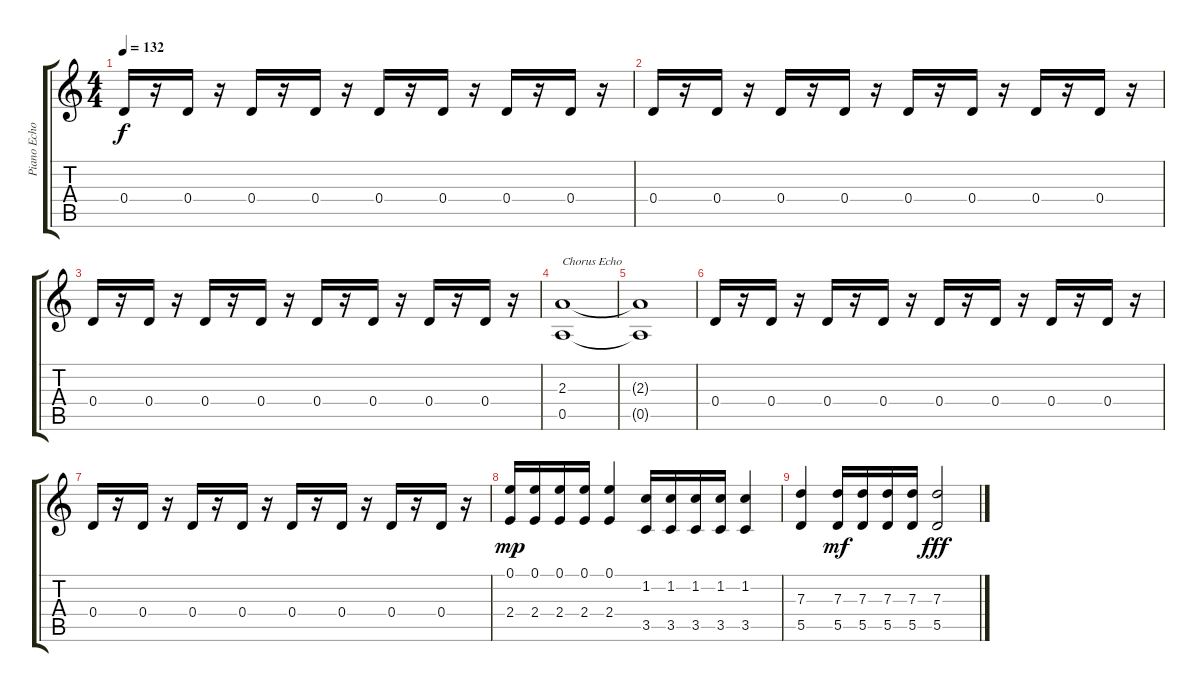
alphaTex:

\track ("Piano Echo" "Piano Echo") {instrument distortionguitar}
\staff {score tabs}
\tuning (E4 B3 G3 D3 A2 E2) {hide}
\ts (4 4)
\tempo 132
\clef g2
\ks c
0.4.16{dy f} r.16 0.4.16 r.16 0.4.16 r.16 0.4.16 r.16 0.4.16 r.16 0.4.16 r.16 0.4.16 r.16 0.4.16 r.16 |
0.4.16 r.16 0.4.16 r.16 0.4.16 r.16 0.4.16 r.16 0.4.16 r.16 0.4.16 r.16 0.4.16 r.16 0.4.16 r.16 |
0.4.16 r.16 0.4.16 r.16 0.4.16 r.16 0.4.16 r.16 0.4.16 r.16 0.4.16 r.16 0.4.16 r.16 0.4.16 r.16 |
(2.3 0.5).1{txt "Chorus Echo" volume 16 instrument choiraahs} |
(2.3{t} 0.5{t}).1 |
0.4.16{volume 11 instrument distortionguitar} r.16 0.4.16 r.16 0.4.16 r.16 0.4.16 r.16 0.4.16 r.16 0.4.16 r.16 0.4.16 r.16 0.4.16 r.16 |
0.4.16 r.16 0.4.16 r.16 0.4.16 r.16 0.4.16 r.16 0.4.16 r.16 0.4.16 r.16 0.4.16 r.16 0.4.16 r.16 |
(0.1 2.4).16{dy mp} (0.1 2.4).16 (0.1 2.4).16 (0.1 2.4).16 (0.1 2.4).4 (1.2 3.5).16 (1.2 3.5).16 (1.2 3.5).16 (1.2 3.5).16 (1.2 3.5).4 |
(7.3 5.5).4 (7.3 5.5).16{dy mf} (7.3 5.5).16 (7.3 5.5).16 (7.3 5.5).16 (7.3 5.5).2{dy fff}
